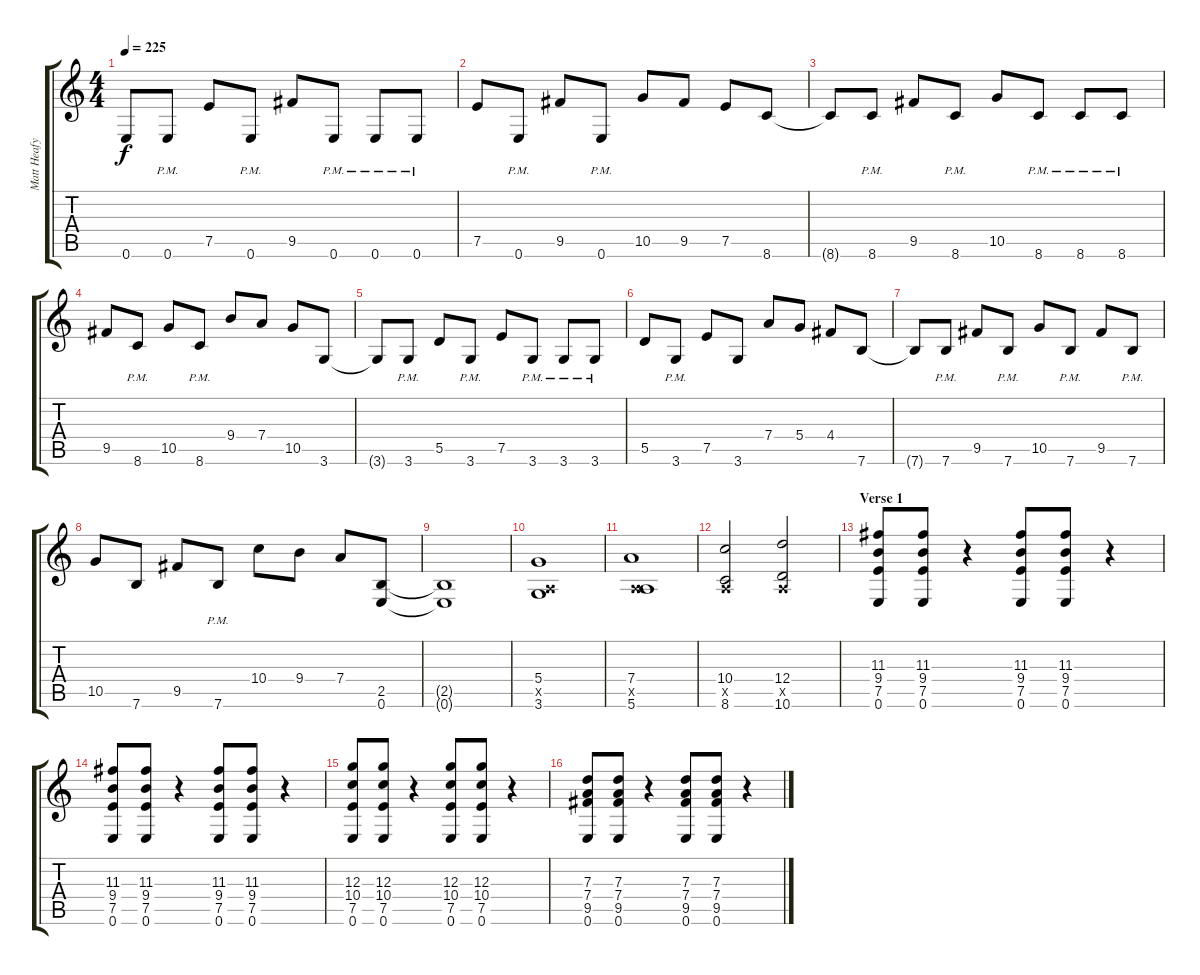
\track ("Matt Heafy Gtr. 1" "Matt Heafy") {instrument distortionguitar}
\staff {score tabs}
\tuning (E4 B3 G3 D3 A2 E2) {hide}
\ts (4 4)
\tempo 225
\clef g2
\ks c
0.6{t}.8{dy f} 0.6{pm}.8 7.5.8 0.6{pm}.8 9.5.8 0.6{pm}.8 0.6{pm}.8 0.6{pm}.8 |
7.5.8 0.6{pm}.8 9.5.8 0.6{pm}.8 10.5.8 9.5.8 7.5.8 8.6.8 |
8.6{t}.8 8.6{pm}.8 9.5.8 8.6{pm}.8 10.5.8 8.6{pm}.8 8.6{pm}.8 8.6{pm}.8 |
9.5.8 8.6{pm}.8 10.5.8 8.6{pm}.8 9.4.8 7.4.8 10.5.8 3.6.8 |
3.6{t}.8 3.6{pm}.8 5.5.8 3.6{pm}.8 7.5.8 3.6{pm}.8 3.6{pm}.8 3.6{pm}.8 |
5.5.8 3.6{pm}.8 7.5.8 3.6.8 7.4.8 5.4.8 4.4.8 7.6.8 |
7.6{t}.8 7.6{pm}.8 9.5.8 7.6{pm}.8 10.5.8 7.6{pm}.8 9.5.8 7.6{pm}.8 |
10.5.8 7.6.8 9.5.8 7.6{pm}.8 10.4.8 9.4.8 7.4.8 (2.5 0.6).8 |
(2.5{t} 0.6{t}).1 |
(5.4 0.5{x} 3.6).1 |
(7.4 0.5{x} 5.6).1 |
(10.4 0.5{x} 8.6).2 (12.4 0.5{x} 10.6).2 |
\section ("" "Verse 1")
(11.3 9.4 7.5 0.6).8 (11.3 9.4 7.5 0.6).8 r.4 (11.3 9.4 7.5 0.6).8 (11.3 9.4 7.5 0.6).8 r.4 |
(11.3 9.4 7.5 0.6).8 (11.3 9.4 7.5 0.6).8 r.4 (11.3 9.4 7.5 0.6).8 (11.3 9.4 7.5 0.6).8 r.4 |
(12.3 10.4 7.5 0.6).8 (12.3 10.4 7.5 0.6).8 r.4 (12.3 10.4 7.5 0.6).8 (12.3 10.4 7.5 0.6).8 r.4 |
(7.3 7.4 9.5 0.6).8 (7.3 7.4 9.5 0.6).8 r.4 (7.3 7.4 9.5 0.6).8 (7.3 7.4 9.5 0.6).8 r.4
